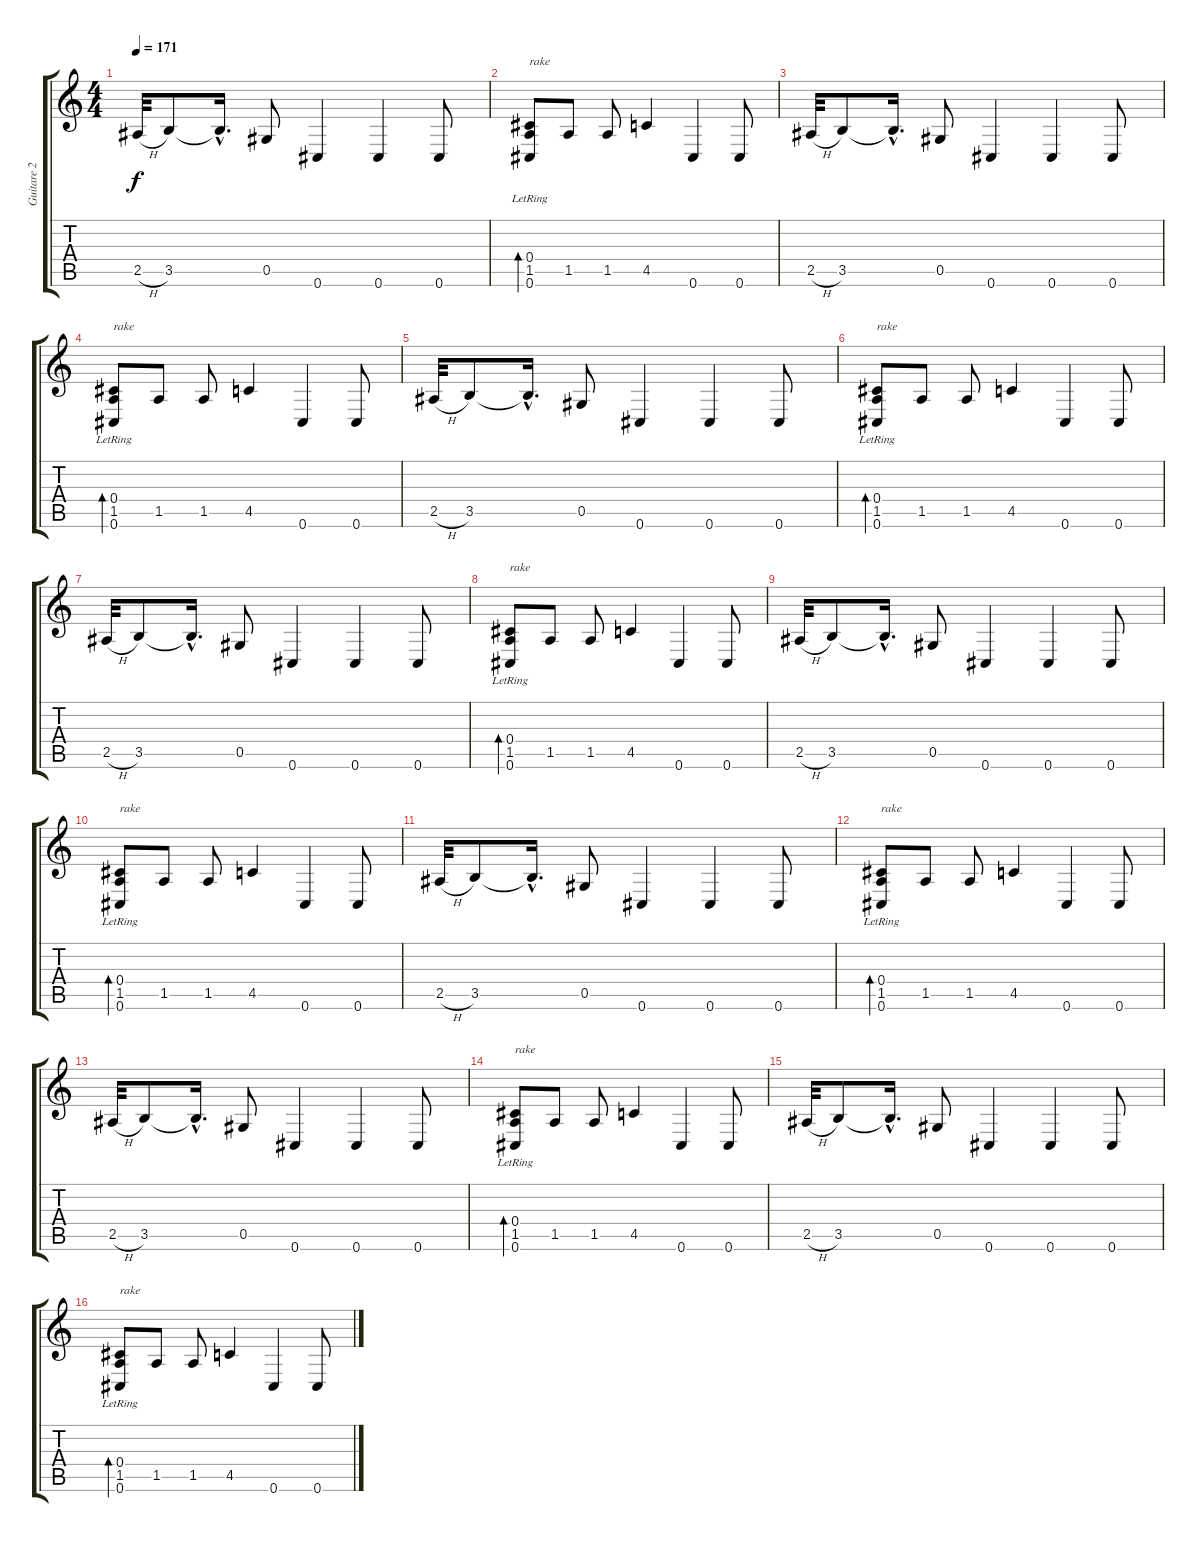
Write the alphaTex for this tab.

\track ("Guitare 2" "Guitare 2") {instrument distortionguitar}
\staff {score tabs}
\tuning (Eb4 Bb3 Gb3 Db3 Ab2 Db2) {hide}
\ts (4 4)
\tempo 171
\clef g2
\ks c
2.5{h}.32{dy f} 3.5.8 3.5{hac t}.16{d} 0.5.8 0.6.4 0.6.4 0.6.8 |
(0.4{lr} 1.5 0.6{lr}).8{bd 480 txt "rake"} 1.5.8 1.5.8 4.5.4 0.6.4 0.6.8 |
2.5{h}.32 3.5.8 3.5{hac t}.16{d} 0.5.8 0.6.4 0.6.4 0.6.8 |
(0.4{lr} 1.5 0.6{lr}).8{bd 480 txt "rake"} 1.5.8 1.5.8 4.5.4 0.6.4 0.6.8 |
2.5{h}.32 3.5.8 3.5{hac t}.16{d} 0.5.8 0.6.4 0.6.4 0.6.8 |
(0.4{lr} 1.5 0.6{lr}).8{bd 480 txt "rake"} 1.5.8 1.5.8 4.5.4 0.6.4 0.6.8 |
2.5{h}.32 3.5.8 3.5{hac t}.16{d} 0.5.8 0.6.4 0.6.4 0.6.8 |
(0.4{lr} 1.5 0.6{lr}).8{bd 480 txt "rake"} 1.5.8 1.5.8 4.5.4 0.6.4 0.6.8 |
2.5{h}.32 3.5.8 3.5{hac t}.16{d} 0.5.8 0.6.4 0.6.4 0.6.8 |
(0.4{lr} 1.5 0.6{lr}).8{bd 480 txt "rake"} 1.5.8 1.5.8 4.5.4 0.6.4 0.6.8 |
2.5{h}.32 3.5.8 3.5{hac t}.16{d} 0.5.8 0.6.4 0.6.4 0.6.8 |
(0.4{lr} 1.5 0.6{lr}).8{bd 480 txt "rake"} 1.5.8 1.5.8 4.5.4 0.6.4 0.6.8 |
2.5{h}.32 3.5.8 3.5{hac t}.16{d} 0.5.8 0.6.4 0.6.4 0.6.8 |
(0.4{lr} 1.5 0.6{lr}).8{bd 480 txt "rake"} 1.5.8 1.5.8 4.5.4 0.6.4 0.6.8 |
2.5{h}.32 3.5.8 3.5{hac t}.16{d} 0.5.8 0.6.4 0.6.4 0.6.8 |
(0.4{lr} 1.5 0.6{lr}).8{bd 480 txt "rake"} 1.5.8 1.5.8 4.5.4 0.6.4 0.6.8
